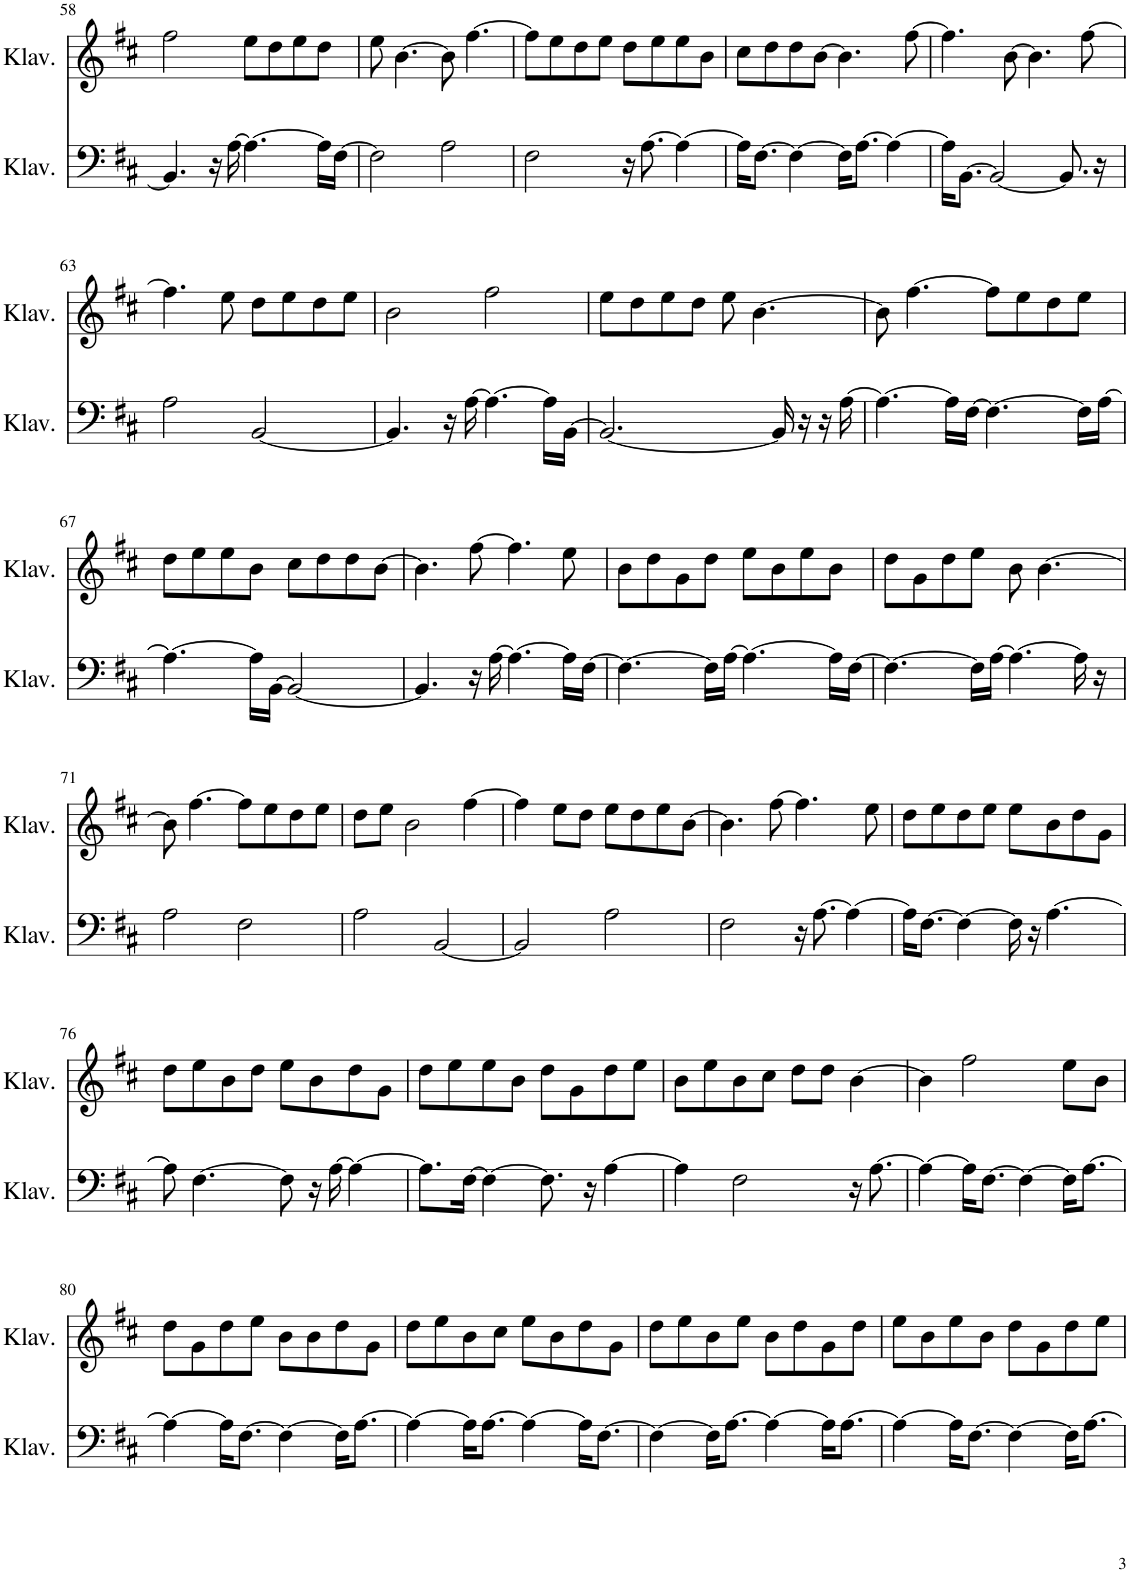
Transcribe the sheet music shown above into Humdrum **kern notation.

**kern	**kern
*part2	*part1
*staff2	*staff1
*I"Klavier	*I"Klavier
*I'Klav.	*I'Klav.
!!LO:PB:g=z
*clefF4	*clefG2
*k[f#c#]	*k[f#c#]
*M4/4	*M4/4
=58	=58
4.BB/]	2ff#\
16r	.
[16A\	.
4.A\_	8ee\L
.	8dd\
.	8ee\
16A\LL]	8dd\J
[16F#\JJ	.
=59	=59
2F#\]	8ee\
.	[4.b\
2A\	8b\]
.	[4.ff#\
=60	=60
2F#\	8ff#\L]
.	8ee\
.	8dd\
.	8ee\J
16r	8dd\L
[8.A\	.
.	8ee\
4A\_	8ee\
.	8b\J
=61	=61
16A\KL]	8cc#\L
[8.F#\J	.
.	8dd\
4F#\_	8dd\
.	[8b\J
16F#\KL]	4.b\]
[8.A\J	.
4A\_	.
.	[8ff#\
=62	=62
16A\KL]	4.ff#\]
[8.BB\J	.
2BB/_	.
.	[8b\
.	4.b\]
8.BB/]	.
.	[8ff#\
16r	.
!!LO:LB:g=z
=63	=63
2A\	4.ff#\]
.	8ee\
[2BB/	8dd\L
.	8ee\
.	8dd\
.	8ee\J
=64	=64
4.BB/]	2b\
16r	.
[16A\	.
4.A\_	2ff#\
16A\LL]	.
[16BB\JJ	.
=65	=65
2.BB/_	8ee\L
.	8dd\
.	8ee\
.	8dd\J
.	8ee\
.	[4.b\
16BB/]	.
16r	.
16r	.
[16A\	.
=66	=66
4.A\_	8b\]
.	[4.ff#\
16A\LL]	.
[16F#\JJ	.
4.F#\_	8ff#\L]
.	8ee\
.	8dd\
16F#\LL]	8ee\J
[16A\JJ	.
!!LO:LB:g=z
=67	=67
4.A\_	8dd\L
.	8ee\
.	8ee\
16A\LL]	8b\J
[16BB\JJ	.
2BB/_	8cc#\L
.	8dd\
.	8dd\
.	[8b\J
=68	=68
4.BB/]	4.b\]
16r	[8ff#\
[16A\	.
4.A\_	4.ff#\]
16A\LL]	8ee\
[16F#\JJ	.
=69	=69
4.F#\_	8b\L
.	8dd\
.	8g\
16F#\LL]	8dd\J
[16A\JJ	.
4.A\_	8ee\L
.	8b\
.	8ee\
16A\LL]	8b\J
[16F#\JJ	.
=70	=70
4.F#\_	8dd\L
.	8g\
.	8dd\
16F#\LL]	8ee\J
[16A\JJ	.
4.A\_	8b\
.	[4.b\
16A\]	.
16r	.
!!LO:LB:g=z
=71	=71
2A\	8b\]
.	[4.ff#\
2F#\	8ff#\L]
.	8ee\
.	8dd\
.	8ee\J
=72	=72
2A\	8dd\L
.	8ee\J
.	2b\
[2BB/	.
.	[4ff#\
=73	=73
2BB/]	4ff#\]
.	8ee\L
.	8dd\J
2A\	8ee\L
.	8dd\
.	8ee\
.	[8b\J
=74	=74
2F#\	4.b\]
.	[8ff#\
16r	4.ff#\]
[8.A\	.
4A\_	.
.	8ee\
=75	=75
16A\KL]	8dd\L
[8.F#\J	.
.	8ee\
4F#\_	8dd\
.	8ee\J
16F#\]	8ee\L
16r	.
[4.A\	8b\
.	8dd\
.	8g\J
!!LO:LB:g=z
=76	=76
8A\]	8dd\L
[4.F#\	8ee\
.	8b\
.	8dd\J
8F#\]	8ee\L
16r	8b\
[16A\	.
4A\_	8dd\
.	8g\J
=77	=77
8.A\L]	8dd\L
.	8ee\
[16F#\Jk	.
4F#\_	8ee\
.	8b\J
8.F#\]	8dd\L
.	8g\
16r	.
[4A\	8dd\
.	8ee\J
=78	=78
4A\]	8b\L
.	8ee\
2F#\	8b\
.	8cc#\J
.	8dd\L
.	8dd\J
16r	[4b\
[8.A\	.
=79	=79
4A\_	4b\]
16A\KL]	2ff#\
[8.F#\J	.
4F#\_	.
16F#\KL]	8ee\L
[8.A\J	.
.	8b\J
!!LO:LB:g=z
=80	=80
4A\_	8dd\L
.	8g\
16A\KL]	8dd\
[8.F#\J	.
.	8ee\J
4F#\_	8b\L
.	8b\
16F#\KL]	8dd\
[8.A\J	.
.	8g\J
=81	=81
4A\_	8dd\L
.	8ee\
16A\KL]	8b\
[8.A\J	.
.	8cc#\J
4A\_	8ee\L
.	8b\
16A\KL]	8dd\
[8.F#\J	.
.	8g\J
=82	=82
4F#\_	8dd\L
.	8ee\
16F#\KL]	8b\
[8.A\J	.
.	8ee\J
4A\_	8b\L
.	8dd\
16A\KL]	8g\
[8.A\J	.
.	8dd\J
=83	=83
4A\_	8ee\L
.	8b\
16A\KL]	8ee\
[8.F#\J	.
.	8b\J
4F#\_	8dd\L
.	8g\
16F#\KL]	8dd\
[8.A\J	.
.	8ee\J
=	=
*-	*-
